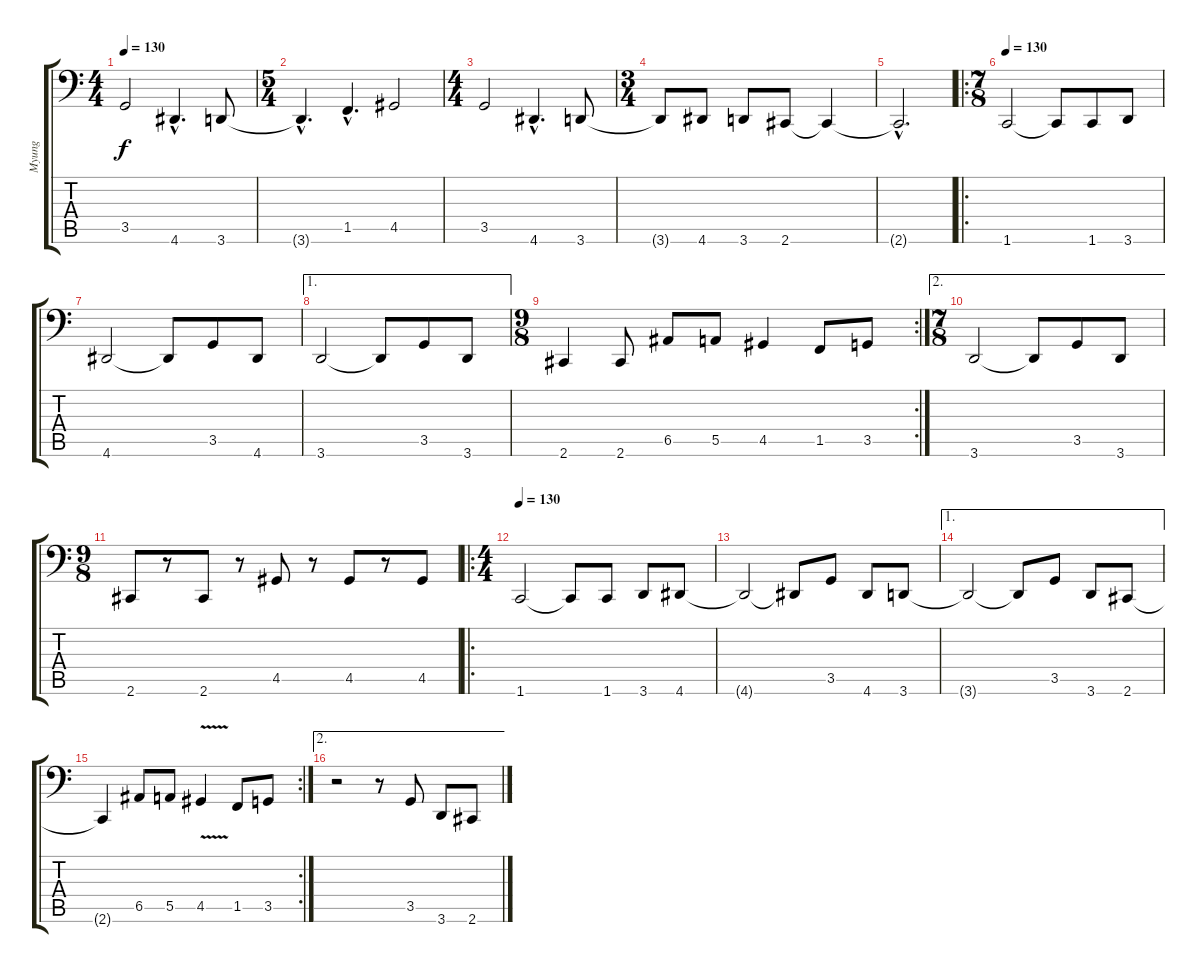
\track ("Myung" "Myung") {instrument electricbassfinger}
\staff {score tabs}
\tuning (C3 G2 D2 A1 E1 B0) {hide}
\ts (4 4)
\tempo 130
\clef f4
\ks c
3.5.2{dy f} 4.6{hac}.4{d} 3.6.8 |
\ts (5 4)
3.6{hac t}.4{d} 1.5{hac}.4{d} 4.5.2 |
\ts (4 4)
3.5.2 4.6{hac}.4{d} 3.6.8 |
\ts (3 4)
3.6{t}.8 4.6.8 3.6.8 2.6.8 2.6{t}.4 |
2.6{hac t}.2{d} |
\ro
\ts (7 8)
\tempo 130
1.6.2 1.6{t}.8 1.6.8 3.6.8 |
4.6.2 4.6{t}.8 3.5.8 4.6.8 |
\ae 1
3.6.2 3.6{t}.8 3.5.8 3.6.8 |
\rc 2
\ts (9 8)
2.6.4 2.6.8 6.5.8 5.5.8 4.5.4 1.5.8 3.5.8 |
\ae 2
\ts (7 8)
3.6.2 3.6{t}.8 3.5.8 3.6.8 |
\ts (9 8)
2.6.8 r.8 2.6.8 r.8 4.5.8 r.8 4.5.8 r.8 4.5.8 |
\ro
\ts (4 4)
\tempo 130
1.6.2 1.6{t}.8 1.6.8 3.6.8 4.6.8 |
4.6{t}.2 4.6{t}.8 3.5.8 4.6.8 3.6.8 |
\ae 1
3.6{t}.2 3.6{t}.8 3.5.8 3.6.8 2.6.8 |
\rc 2
2.6{t}.4 6.5.8 5.5.8 4.5{v}.4 1.5.8 3.5.8 |
\ae 2
r.2 r.8 3.5.8 3.6.8 2.6.8
